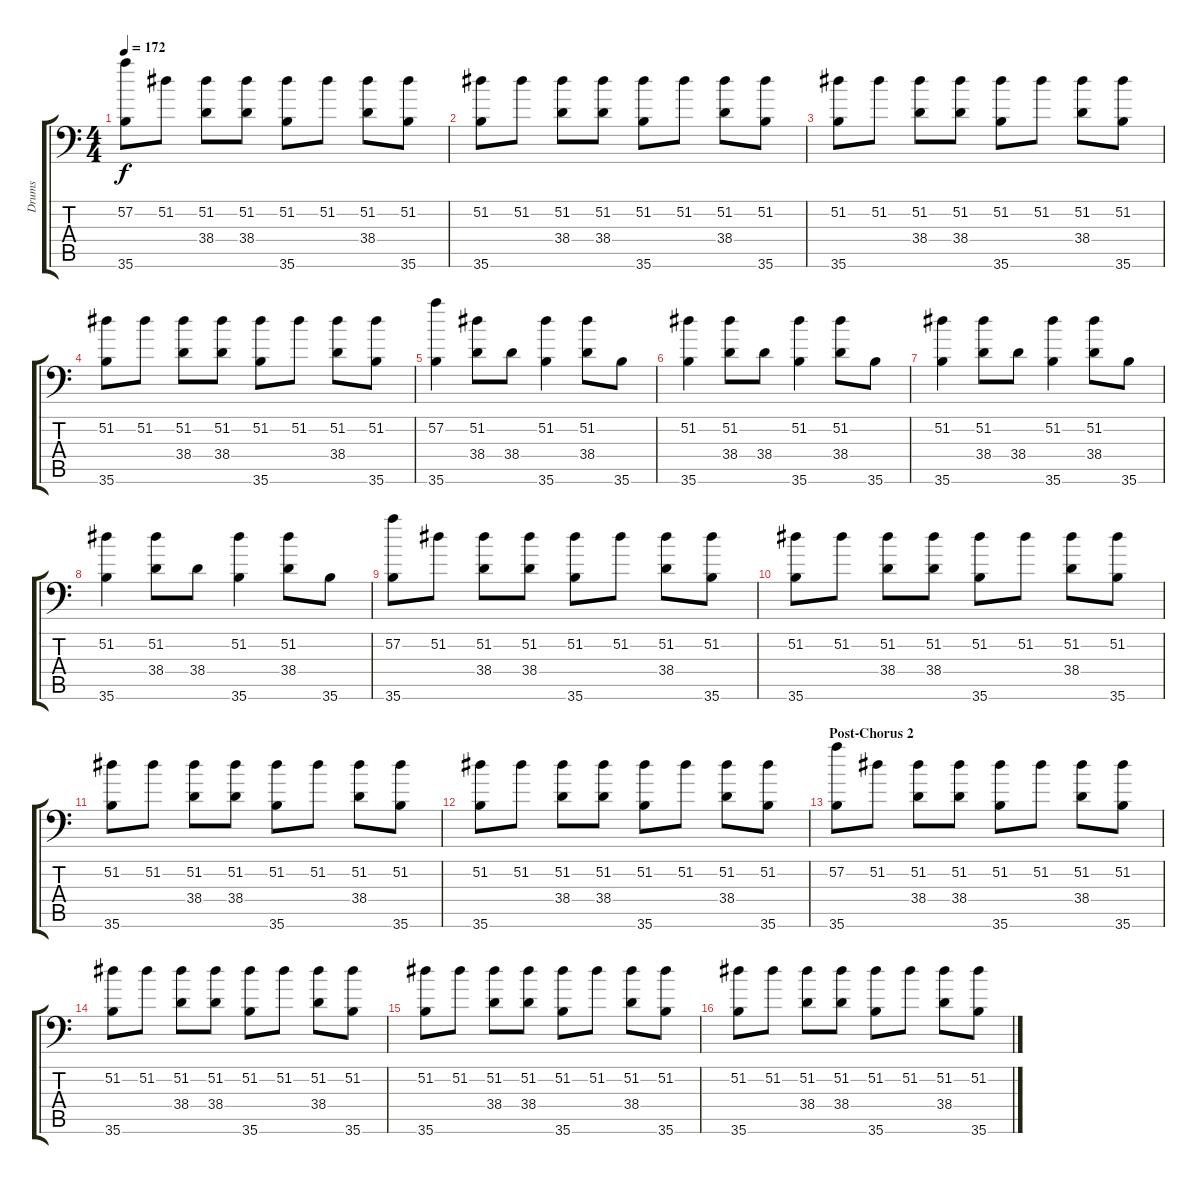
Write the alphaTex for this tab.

\track ("Drums" "Drums") {instrument acousticgrandpiano}
\staff {score tabs}
\tuning (C-1 C-1 C-1 C-1 C-1 C-1) {hide}
\ts (4 4)
\tempo 172
\clef f4
\ks c
(57.2 35.6).8{dy f} 51.2.8 (51.2 38.4).8 (51.2 38.4).8 (51.2 35.6).8 51.2.8 (51.2 38.4).8 (51.2 35.6).8 |
(51.2 35.6).8 51.2.8 (51.2 38.4).8 (51.2 38.4).8 (51.2 35.6).8 51.2.8 (51.2 38.4).8 (51.2 35.6).8 |
(51.2 35.6).8 51.2.8 (51.2 38.4).8 (51.2 38.4).8 (51.2 35.6).8 51.2.8 (51.2 38.4).8 (51.2 35.6).8 |
(51.2 35.6).8 51.2.8 (51.2 38.4).8 (51.2 38.4).8 (51.2 35.6).8 51.2.8 (51.2 38.4).8 (51.2 35.6).8 |
(57.2 35.6).4 (51.2 38.4).8 38.4.8 (51.2 35.6).4 (51.2 38.4).8 35.6.8 |
(51.2 35.6).4 (51.2 38.4).8 38.4.8 (51.2 35.6).4 (51.2 38.4).8 35.6.8 |
(51.2 35.6).4 (51.2 38.4).8 38.4.8 (51.2 35.6).4 (51.2 38.4).8 35.6.8 |
(51.2 35.6).4 (51.2 38.4).8 38.4.8 (51.2 35.6).4 (51.2 38.4).8 35.6.8 |
(57.2 35.6).8 51.2.8 (51.2 38.4).8 (51.2 38.4).8 (51.2 35.6).8 51.2.8 (51.2 38.4).8 (51.2 35.6).8 |
(51.2 35.6).8 51.2.8 (51.2 38.4).8 (51.2 38.4).8 (51.2 35.6).8 51.2.8 (51.2 38.4).8 (51.2 35.6).8 |
(51.2 35.6).8 51.2.8 (51.2 38.4).8 (51.2 38.4).8 (51.2 35.6).8 51.2.8 (51.2 38.4).8 (51.2 35.6).8 |
(51.2 35.6).8 51.2.8 (51.2 38.4).8 (51.2 38.4).8 (51.2 35.6).8 51.2.8 (51.2 38.4).8 (51.2 35.6).8 |
\section ("" "Post-Chorus 2")
(57.2 35.6).8 51.2.8 (51.2 38.4).8 (51.2 38.4).8 (51.2 35.6).8 51.2.8 (51.2 38.4).8 (51.2 35.6).8 |
(51.2 35.6).8 51.2.8 (51.2 38.4).8 (51.2 38.4).8 (51.2 35.6).8 51.2.8 (51.2 38.4).8 (51.2 35.6).8 |
(51.2 35.6).8 51.2.8 (51.2 38.4).8 (51.2 38.4).8 (51.2 35.6).8 51.2.8 (51.2 38.4).8 (51.2 35.6).8 |
(51.2 35.6).8 51.2.8 (51.2 38.4).8 (51.2 38.4).8 (51.2 35.6).8 51.2.8 (51.2 38.4).8 (51.2 35.6).8
